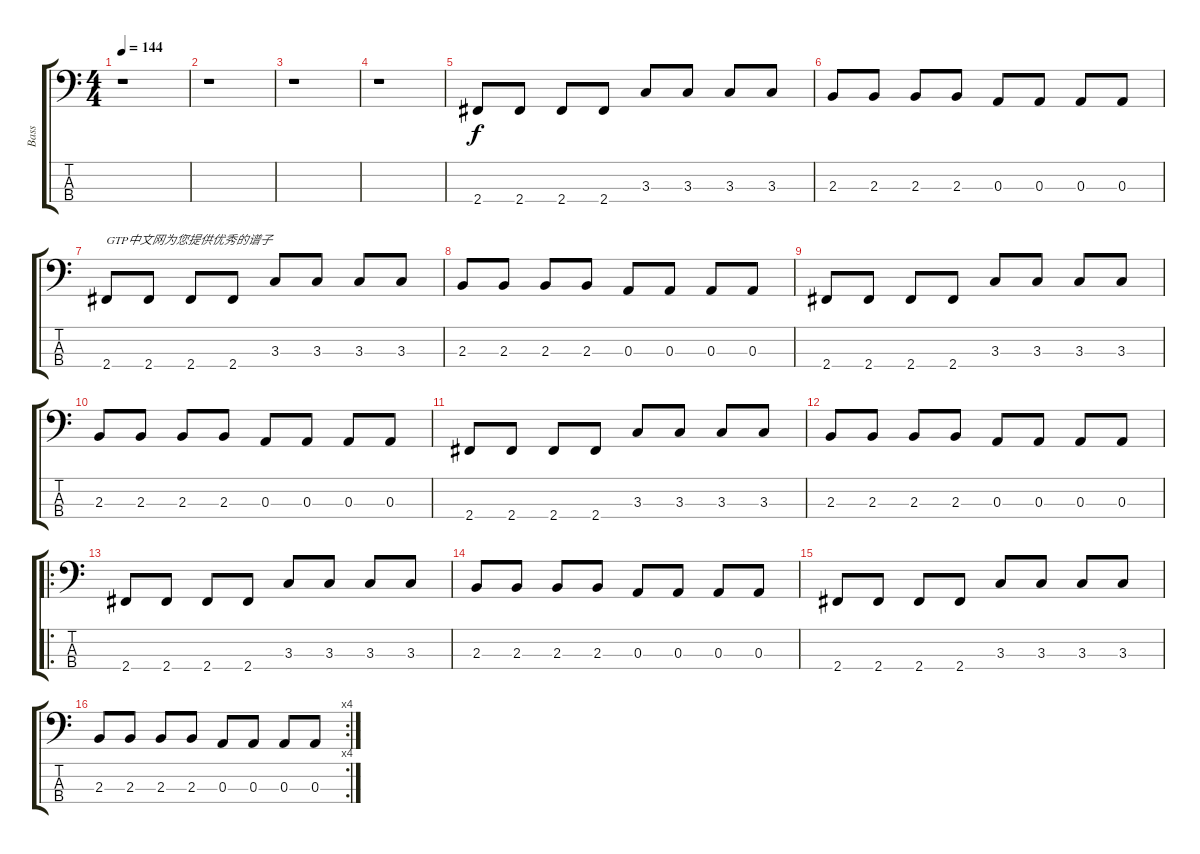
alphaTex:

\track ("Bass" "Bass") {instrument electricbassfinger}
\staff {score tabs}
\tuning (G2 D2 A1 E1) {hide}
\ts (4 4)
\tempo 144
\clef f4
\ks c
r.1{dy f instrument electricbassfinger} |
r.1 |
r.1 |
r.1 |
2.4.8 2.4.8 2.4.8 2.4.8 3.3.8 3.3.8 3.3.8 3.3.8 |
2.3.8 2.3.8 2.3.8 2.3.8 0.3.8 0.3.8 0.3.8 0.3.8 |
2.4.8{txt "GTP中文网为您提供优秀的谱子"} 2.4.8 2.4.8 2.4.8 3.3.8 3.3.8 3.3.8 3.3.8 |
2.3.8 2.3.8 2.3.8 2.3.8 0.3.8 0.3.8 0.3.8 0.3.8 |
2.4.8 2.4.8 2.4.8 2.4.8 3.3.8 3.3.8 3.3.8 3.3.8 |
2.3.8 2.3.8 2.3.8 2.3.8 0.3.8 0.3.8 0.3.8 0.3.8 |
2.4.8 2.4.8 2.4.8 2.4.8 3.3.8 3.3.8 3.3.8 3.3.8 |
2.3.8 2.3.8 2.3.8 2.3.8 0.3.8 0.3.8 0.3.8 0.3.8 |
\ro
2.4.8 2.4.8 2.4.8 2.4.8 3.3.8 3.3.8 3.3.8 3.3.8 |
2.3.8 2.3.8 2.3.8 2.3.8 0.3.8 0.3.8 0.3.8 0.3.8 |
2.4.8 2.4.8 2.4.8 2.4.8 3.3.8 3.3.8 3.3.8 3.3.8 |
\rc 4
2.3.8 2.3.8 2.3.8 2.3.8 0.3.8 0.3.8 0.3.8 0.3.8
